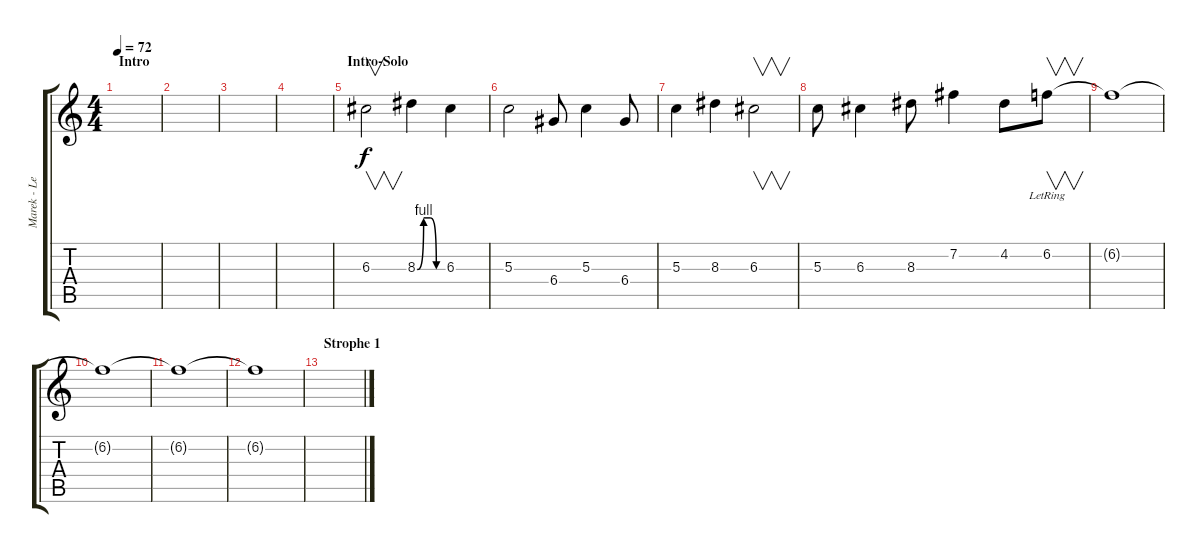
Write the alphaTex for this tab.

\track ("Marek - Lead Guitar" "Marek - Le") {instrument overdrivenguitar}
\staff {score tabs}
\tuning (E4 B3 G3 D3 A2 E2) {hide}
\ts (4 4)
\section ("" "Intro")
\tempo 72
\clef g2
\ks c
|
|
|
|
\section ("" "Intro-Solo")
6.3.2{v} 8.3{be (custom 0 0 15 4 30 4 45 0 60 0)}.4 6.3.4 |
5.3.2 6.4.8 5.3.4 6.4.8 |
5.3.4 8.3.4 6.3.2{v} |
5.3.8 6.3.4 8.3.8 7.2.4 4.2.8 6.2{lr}.8{v} |
6.2{t}.1 |
6.2{t}.1 |
6.2{t}.1 |
6.2{t}.1 |
\section ("" "Strophe 1")
